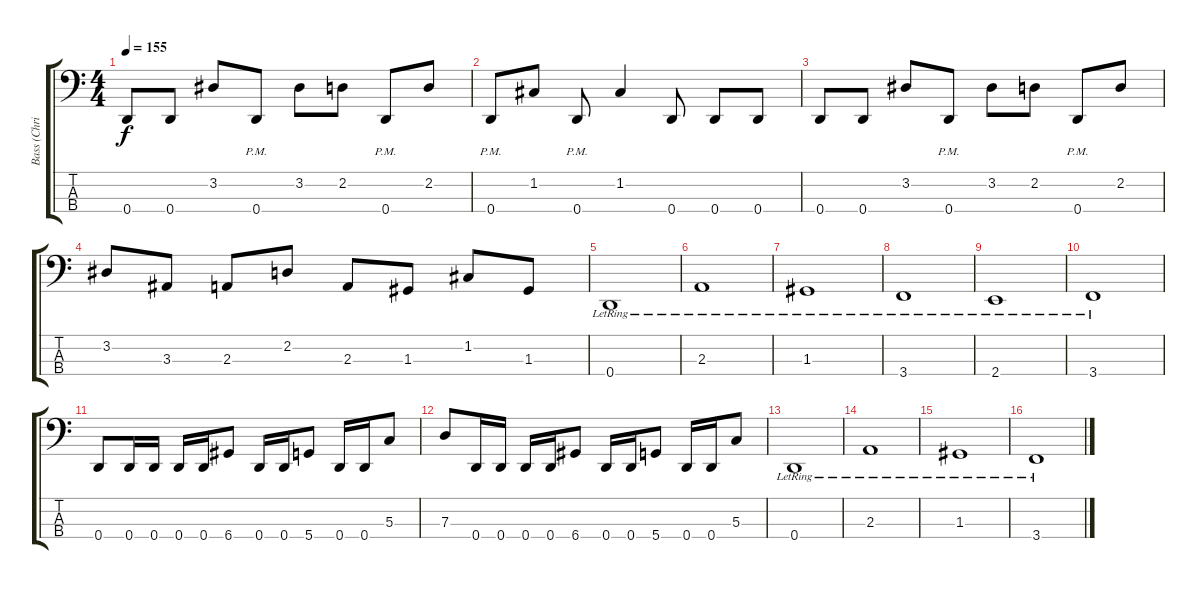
\track ("Bass (Christian \"Speesy\" Giesler)" "Bass (Chri") {instrument electricbassfinger}
\staff {score tabs}
\tuning (F2 C2 G1 D1) {hide}
\ts (4 4)
\tempo 155
\clef f4
\ks c
0.4.8{dy f} 0.4.8 3.2.8 0.4{pm}.8 3.2.8 2.2.8 0.4{pm}.8 2.2.8 |
0.4{pm}.8 1.2.8 0.4{pm}.8 1.2.4 0.4.8 0.4.8 0.4.8 |
0.4.8 0.4.8 3.2.8 0.4{pm}.8 3.2.8 2.2.8 0.4{pm}.8 2.2.8 |
3.2.8 3.3.8 2.3.8 2.2.8 2.3.8 1.3.8 1.2.8 1.3.8 |
0.4{lr}.1 |
2.3{lr}.1 |
1.3{lr}.1 |
3.4{lr}.1 |
2.4{lr}.1 |
3.4{lr}.1 |
0.4.8 0.4.16 0.4.16 0.4.16 0.4.16 6.4.8 0.4.16 0.4.16 5.4.8 0.4.16 0.4.16 5.3.8 |
7.3.8 0.4.16 0.4.16 0.4.16 0.4.16 6.4.8 0.4.16 0.4.16 5.4.8 0.4.16 0.4.16 5.3.8 |
0.4{lr}.1 |
2.3{lr}.1 |
1.3{lr}.1 |
3.4{lr}.1
